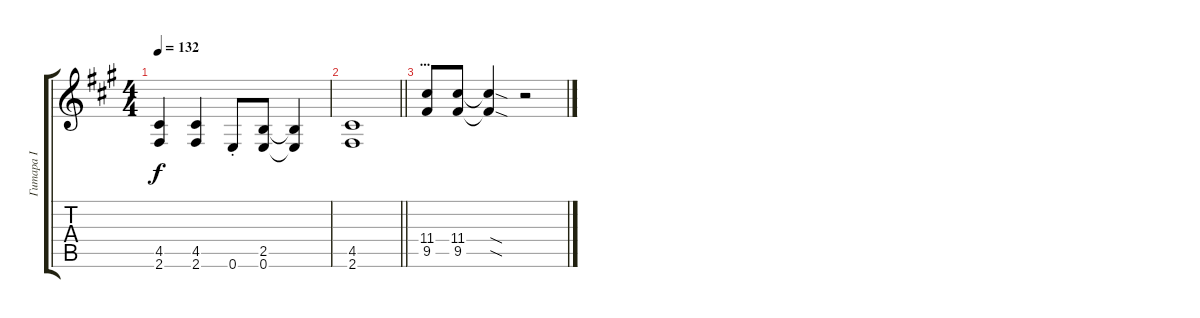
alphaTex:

\track ("Гитара I" "Гитара I") {instrument distortionguitar}
\staff {score tabs}
\tuning (E4 B3 G3 D3 A2 E2) {hide}
\ts (4 4)
\tempo 132
\clef g2
\ks a
(4.5 2.6).4{dy f} (4.5 2.6).4 0.6{st}.8 (2.5 0.6).8 (2.5{t} 0.6{t}).4 |
\barLineRight lightlight
(4.5 2.6).1 |
\section ("" "...")
(11.4 9.5).8 (11.4 9.5).8 (11.4{sod t} 9.5{sod t}).4 r.2
